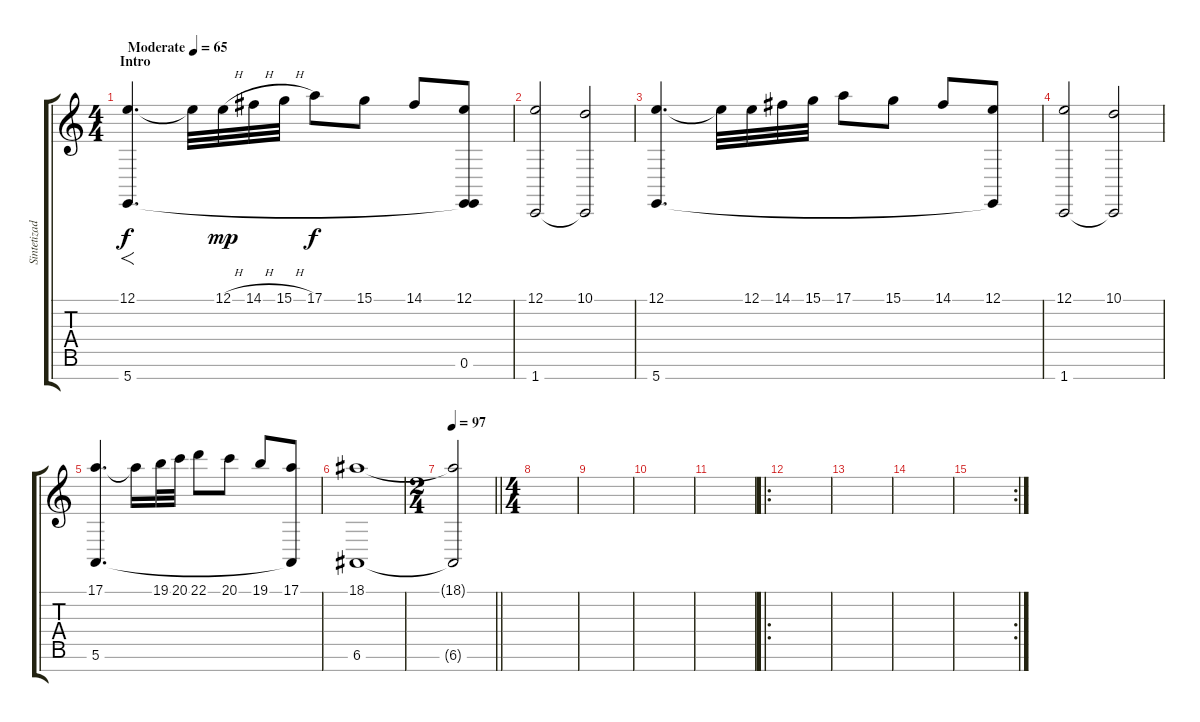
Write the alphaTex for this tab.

\track ("Sintetizador I" "Sintetizad") {instrument lead1square}
\staff {score tabs}
\tuning (E4 B3 G3 D3 A2 E2 B1) {hide}
\ts (4 4)
\section ("" "Intro")
\tempo (65 "Moderate")
\clef g2
\ks c
(12.1 5.7).4{f d dy f instrument lead1square} 12.1{t}.32 12.1{h}.32{dy mp} 14.1{h}.32 15.1{h}.32 17.1.8{dy f} 15.1.8 14.1.8 (12.1 0.6 5.7{t}).8 |
(12.1 1.7).2 (10.1 1.7{t}).2 |
(12.1 5.7).4{d} 12.1{t}.32 12.1.32 14.1.32 15.1.32 17.1.8 15.1.8 14.1.8 (12.1 5.7{t}).8 |
(12.1 1.7).2 (10.1 1.7{t}).2 |
(17.1 5.6).4{d} 17.1{t}.16 19.1.32 20.1.32 22.1.8 20.1.8 19.1.8 (17.1 5.6{t}).8 |
(18.1 6.6).1 |
\ts (2 4)
\tempo 97
\barLineRight lightlight
(18.1{t} 6.6{t}).2{volume 0} |
\ts (4 4)
\section ("" "")
|
|
|
|
\ro
|
|
|
\rc 2
